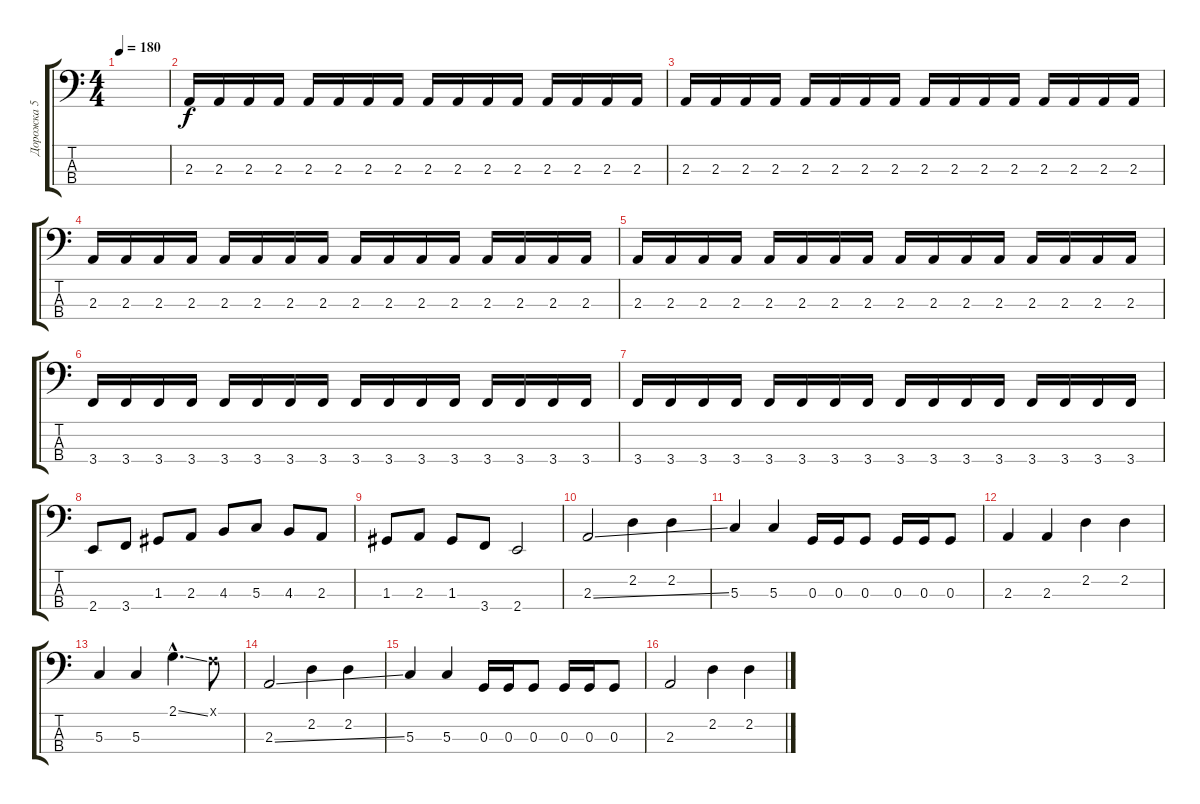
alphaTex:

\track ("Дорожка 5" "Дорожка 5") {instrument electricbasspick}
\staff {score tabs}
\tuning (F2 C2 G1 D1) {hide}
\ts (4 4)
\tempo 180
\clef f4
\ks c
|
2.3.16 2.3.16 2.3.16 2.3.16 2.3.16 2.3.16 2.3.16 2.3.16 2.3.16 2.3.16 2.3.16 2.3.16 2.3.16 2.3.16 2.3.16 2.3.16 |
2.3.16 2.3.16 2.3.16 2.3.16 2.3.16 2.3.16 2.3.16 2.3.16 2.3.16 2.3.16 2.3.16 2.3.16 2.3.16 2.3.16 2.3.16 2.3.16 |
2.3.16 2.3.16 2.3.16 2.3.16 2.3.16 2.3.16 2.3.16 2.3.16 2.3.16 2.3.16 2.3.16 2.3.16 2.3.16 2.3.16 2.3.16 2.3.16 |
2.3.16 2.3.16 2.3.16 2.3.16 2.3.16 2.3.16 2.3.16 2.3.16 2.3.16 2.3.16 2.3.16 2.3.16 2.3.16 2.3.16 2.3.16 2.3.16 |
3.4.16 3.4.16 3.4.16 3.4.16 3.4.16 3.4.16 3.4.16 3.4.16 3.4.16 3.4.16 3.4.16 3.4.16 3.4.16 3.4.16 3.4.16 3.4.16 |
3.4.16 3.4.16 3.4.16 3.4.16 3.4.16 3.4.16 3.4.16 3.4.16 3.4.16 3.4.16 3.4.16 3.4.16 3.4.16 3.4.16 3.4.16 3.4.16 |
2.4.8 3.4.8 1.3.8 2.3.8 4.3.8 5.3.8 4.3.8 2.3.8 |
1.3.8 2.3.8 1.3.8 3.4.8 2.4.2 |
2.3{ss}.2 2.2.4 2.2.4 |
5.3.4 5.3.4 0.3.16 0.3.16 0.3.8 0.3.16 0.3.16 0.3.8 |
2.3.4 2.3.4 2.2.4 2.2.4 |
5.3.4 5.3.4 2.1{ss hac}.4{d} 0.1{x}.8 |
2.3{ss}.2 2.2.4 2.2.4 |
5.3.4 5.3.4 0.3.16 0.3.16 0.3.8 0.3.16 0.3.16 0.3.8 |
2.3.2 2.2.4 2.2.4
